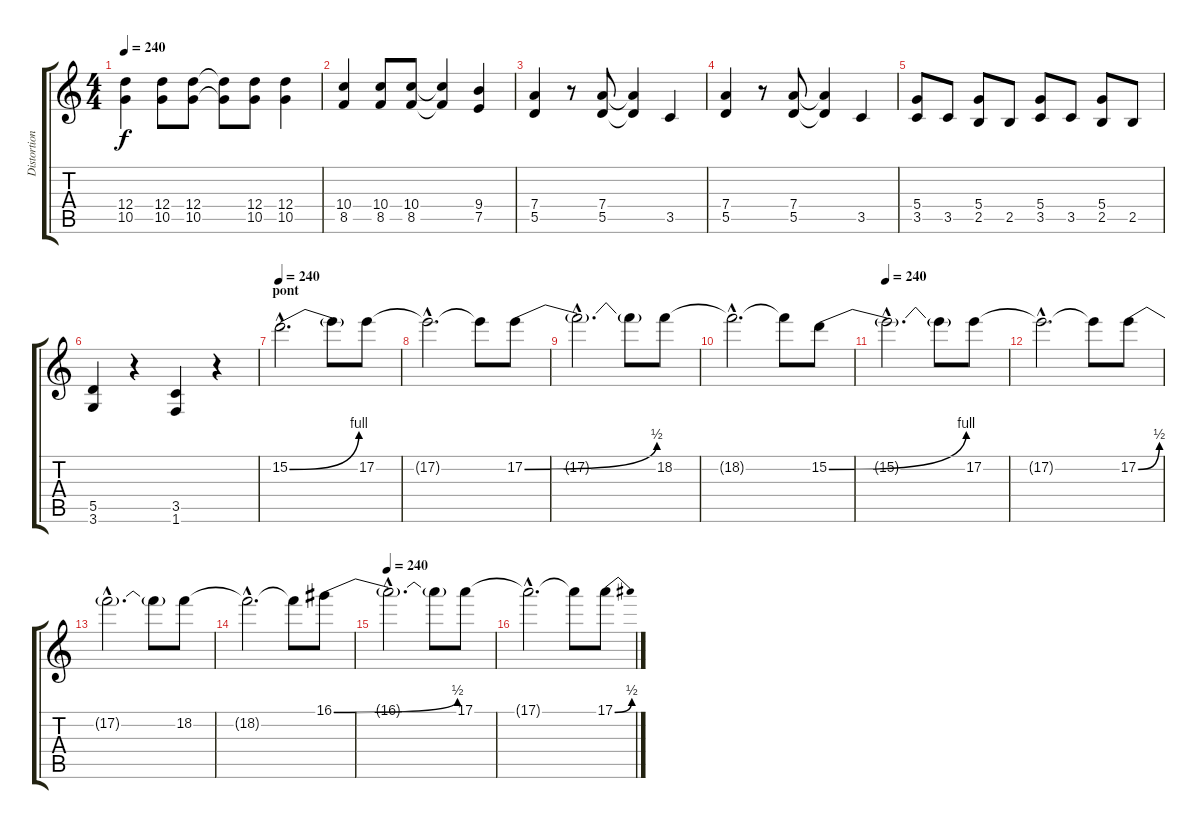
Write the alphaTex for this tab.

\track ("Distortion Guitar 2" "Distortion") {instrument overdrivenguitar}
\staff {score tabs}
\tuning (E4 B3 G3 D3 A2 E2) {hide}
\ts (4 4)
\tempo 240
\clef g2
\ks c
(12.4 10.5).4{dy f} (12.4 10.5).8 (12.4 10.5).8 (12.4{t} 10.5{t}).8 (12.4 10.5).8 (12.4 10.5).4 |
(10.4 8.5).4 (10.4 8.5).8 (10.4 8.5).8 (10.4{t} 8.5{t}).4 (9.4 7.5).4 |
(7.4 5.5).4 r.8 (7.4 5.5).8 (7.4{t} 5.5{t}).4 3.5.4 |
(7.4 5.5).4 r.8 (7.4 5.5).8 (7.4{t} 5.5{t}).4 3.5.4 |
(5.4 3.5).8 3.5.8 (5.4 2.5).8 2.5.8 (5.4 3.5).8 3.5.8 (5.4 2.5).8 2.5.8 |
(5.5 3.6).4 r.4 (3.5 1.6).4 r.4 |
\section ("" "pont")
\tempo 240
15.2{be (bend 0 0 60 4) hac}.2{d} 15.2{t}.8 17.2.8 |
17.2{hac t}.2{d} 17.2{t}.8 17.2{be (bend 0 0 60 2)}.8 |
17.2{hac t}.2{d} 17.2{t}.8 18.2.8 |
18.2{hac t}.2{d} 18.2{t}.8 15.2{be (bend 0 0 60 4)}.8 |
\tempo 240
15.2{hac t}.2{d} 15.2{t}.8 17.2.8 |
17.2{hac t}.2{d} 17.2{t}.8 17.2{be (bend 0 0 60 2)}.8 |
17.2{hac t}.2{d} 17.2{t}.8 18.2.8 |
18.2{hac t}.2{d} 18.2{t}.8 16.1{be (bend 0 0 60 2)}.8 |
\tempo 240
16.1{hac t}.2{d} 16.1{t}.8 17.1.8 |
17.1{hac t}.2{d} 17.1{t}.8 17.1{be (bend 0 0 60 2)}.8
